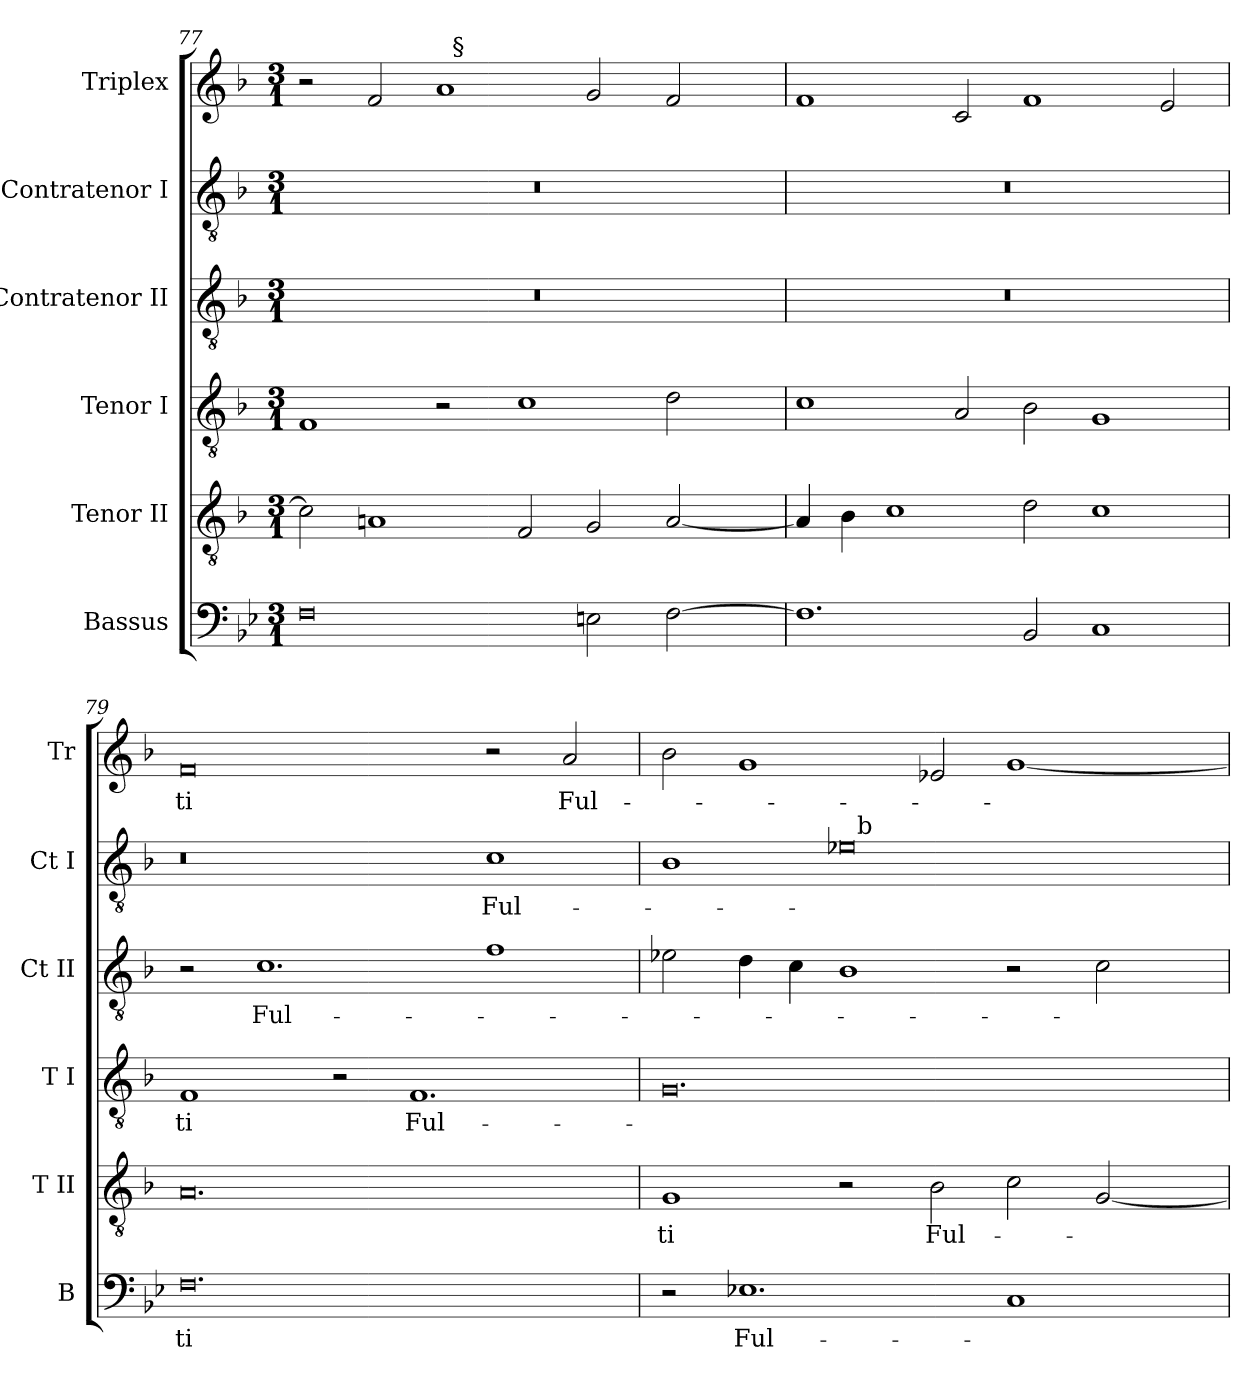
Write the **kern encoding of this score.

**kern	**text	**kern	**text	**kern	**text	**kern	**text	**kern	**text	**kern	**text
*part6	*part6	*part5	*part5	*part4	*part4	*part3	*part3	*part2	*part2	*part1	*part1
*staff6	*staff6	*staff5	*staff5	*staff4	*staff4	*staff3	*staff3	*staff2	*staff2	*staff1	*staff1
*I"Bassus	*	*I"Tenor II	*	*I"Tenor I	*	*I"Contratenor II	*	*I"Contratenor I	*	*I"Triplex	*
*I'B	*	*I'T II	*	*I'T I	*	*I'Ct II	*	*I'Ct I	*	*I'Tr	*
*clefF4	*	*clefGv2	*	*clefGv2	*	*clefGv2	*	*clefGv2	*	*clefG2	*
*	*	*ITrd7c12	*	*ITrd7c12	*	*ITrd7c12	*	*ITrd7c12	*	*	*
*k[b-e-]	*	*k[b-]	*	*k[b-]	*	*k[b-]	*	*k[b-]	*	*k[b-]	*
*B-:	*	*F:	*	*F:	*	*F:	*	*F:	*	*F:	*
*M3/1	*	*M3/1	*	*M3/1	*	*M3/1	*	*M3/1	*	*M3/1	*
=77	=77	=77	=77	=77	=77	=77	=77	=77	=77	=77	=77
!	!	!	!	!	!	!LO:N:vis=1	!	!LO:N:vis=1	!	!	!
*	*	*	*	*	*	*	*	*	*	*^	*
0Fi	.	2Ci\]	.	1FFi	.	0.r	.	0.r	.	2r	1ryy	.
.	.	1AAni	.	.	.	.	.	.	.	2fi/	.	.
.	.	.	.	2r	.	.	.	.	.	1ai	32ryy	.
.	.	.	.	.	.	.	.	.	.	.	256ryy	.
!	!	!	!	!	!	!	!	!	!	!	!LO:TX:a:t=§	!
.	.	.	.	.	.	.	.	.	.	.	1ryy	.
.	.	2FFi/	.	1Ci	.	.	.	.	.	.	.	.
2Eni\	.	2GGi/	.	.	.	.	.	.	.	2gi/	.	.
.	.	.	.	.	.	.	.	.	.	.	2ryy	.
[>2Fi\	.	[<2AAi/	.	2Di\	.	.	.	.	.	2fi/	.	.
.	.	.	.	.	.	.	.	.	.	.	4ryy	.
.	.	.	.	.	.	.	.	.	.	.	8ryy	.
.	.	.	.	.	.	.	.	.	.	.	16ryy	.
.	.	.	.	.	.	.	.	.	.	.	64..ryy	.
=78	=78	=78	=78	=78	=78	=78	=78	=78	=78	=78	=78	=78
!	!	!	!	!	!	!LO:N:vis=1	!	!LO:N:vis=1	!	!	!	!
*	*	*	*	*	*	*	*	*	*	*v	*v	*
1.Fi]	.	4AAi/]	.	1Ci	.	0.r	.	0.r	.	1fi	.
.	.	4BB-i\	.	.	.	.	.	.	.	.	.
.	.	1Ci	.	.	.	.	.	.	.	.	.
.	.	.	.	2AAi/	.	.	.	.	.	2ci/	.
2BB-i/	.	2Di\	.	2BB-i\	.	.	.	.	.	1fi	.
1Ci	.	1Ci	.	1GGi	.	.	.	.	.	.	.
.	.	.	.	.	.	.	.	.	.	2ei/	.
!!LO:PB:g=z
=79	=79	=79	=79	=79	=79	=79	=79	=79	=79	=79	=79
!	!LO:LY:b:color=#000000	!	!	!	!	!	!	!	!	!	!
!	!	!	!	!	!LO:LY:b:color=#000000	!	!	!	!	!	!
!	!	!	!	!	!	!	!	!	!	!	!LO:LY:b:color=#000000
0.Fi	-ti	0.AAi	.	1FFi	-ti	2r	.	0r	.	0fi	-ti
!	!	!	!	!	!	!	!LO:LY:b:color=#000000	!	!	!	!
.	.	.	.	.	.	1.Ci	Ful-	.	.	.	.
.	.	.	.	2r	.	.	.	.	.	.	.
!	!	!	!	!	!LO:LY:b:color=#000000	!	!	!	!	!	!
.	.	.	.	1.FFi	Ful-	.	.	.	.	.	.
!	!	!	!	!	!	!	!	!	!LO:LY:b:color=#000000	!	!
.	.	.	.	.	.	1Fi	.	1Ci	Ful-	2r	.
!	!	!	!	!	!	!	!	!	!	!	!LO:LY:b:color=#000000
.	.	.	.	.	.	.	.	.	.	2ai/	Ful-
=80	=80	=80	=80	=80	=80	=80	=80	=80	=80	=80	=80
!	!	!	!LO:LY:b:color=#000000	!	!	!	!	!	!	!	!
*	*	*	*	*	*	*	*	*^	*	*	*
2r	.	1GGi	-ti	0.GGi	.	2E-Xi\	.	1BB-i	1ryy	.	2b-i\	.
!	!LO:LY:b:color=#000000	!	!	!	!	!	!	!	!	!	!	!
1.E-Xi	Ful-	.	.	.	.	4Di\	.	.	.	.	1gi	.
.	.	.	.	.	.	4Ci\	.	.	.	.	.	.
.	.	2r	.	.	.	1BB-i	.	0E-i	32ryy	.	.	.
.	.	.	.	.	.	.	.	.	256ryy	.	.	.
!	!	!	!	!	!	!	!	!	!LO:TX:a:t=b	!	!	!
.	.	.	.	.	.	.	.	.	1ryy	.	.	.
!	!	!	!LO:LY:b:color=#000000	!	!	!	!	!	!	!	!	!
.	.	2BB-i\	Ful-	.	.	.	.	.	.	.	2e-Xi/	.
1Ci	.	2Ci\	.	.	.	2r	.	.	.	.	[<1gi	.
.	.	.	.	.	.	.	.	.	2ryy	.	.	.
.	.	[<2GGi/	.	.	.	2Ci\	.	.	.	.	.	.
.	.	.	.	.	.	.	.	.	4ryy	.	.	.
.	.	.	.	.	.	.	.	.	8ryy	.	.	.
.	.	.	.	.	.	.	.	.	16ryy	.	.	.
.	.	.	.	.	.	.	.	.	64..ryy	.	.	.
*	*	*	*	*	*	*	*	*v	*v	*	*	*
=	=	=	=	=	=	=	=	=	=	=	=
*-	*-	*-	*-	*-	*-	*-	*-	*-	*-	*-	*-
